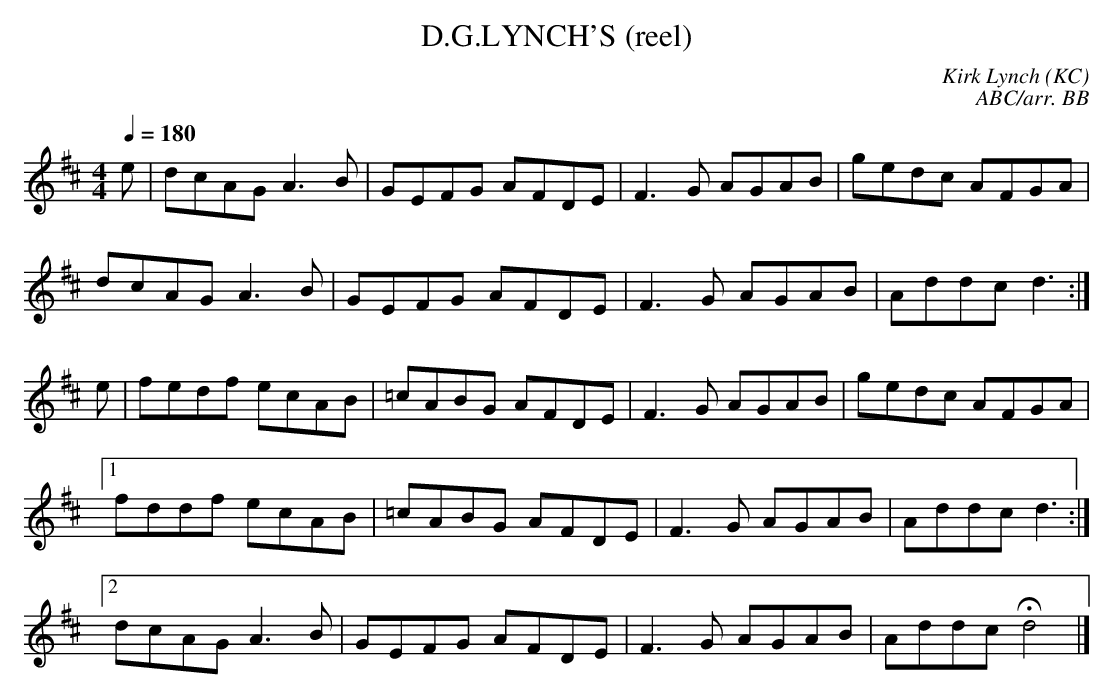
X:1
T:D.G.LYNCH'S (reel)
C:Kirk Lynch (KC)
C:ABC/arr. BB
Q:1/4=180
M:4/4
L:1/8
K:D
e|dcAG A3B|GEFG AFDE|F3G AGAB|gedc AFGA|
dcAG A3 B|GEFG AFDE|F3 G AGAB|Addc d3 :|
e|fedf ecAB|=cABG AFDE|F3 G AGAB|gedc AFGA|
[1 fddf ecAB|=cABG AFDE|F3 G AGAB|Addc d3 :|
[2 dcAG A3 B|GEFG AFDE|F3 G AGAB|Addc Hd4|]
